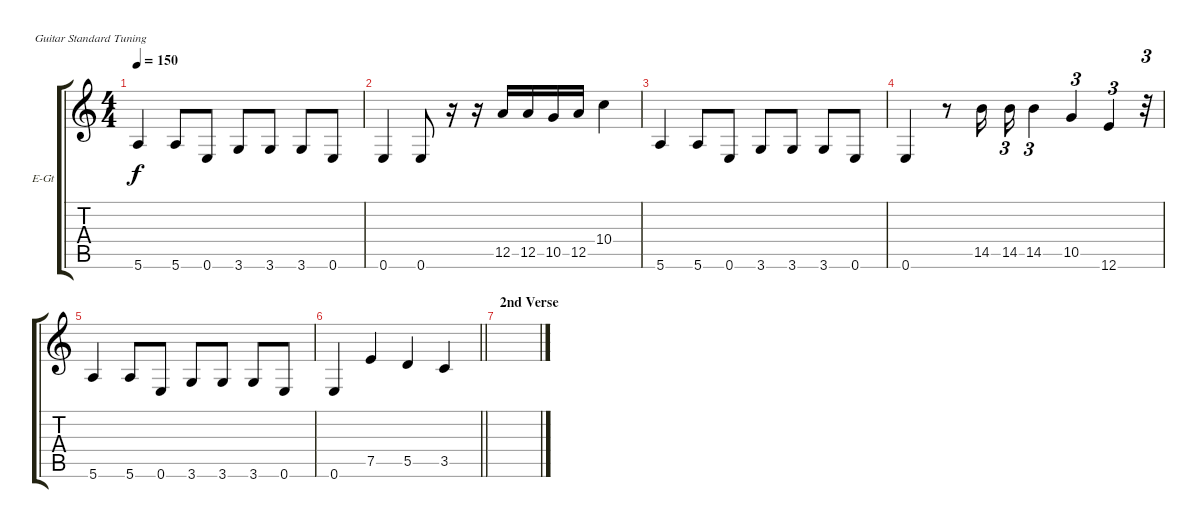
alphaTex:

\bracketExtendMode groupsimilarinstruments
\firstSystemTrackNameOrientation horizontal
\otherSystemsTrackNameOrientation horizontal
\track ("Alex Turner Distortion" "E-Gt") {instrument overdrivenguitar}
\staff {score tabs}
\tuning (E4 B3 G3 D3 A2 E2)
\ts (4 4)
\tempo 150
\clef g2
\ks c
5.6.4{dy f} 5.6.8 0.6.8 3.6.8 3.6.8 3.6.8 0.6.8 |
0.6.4 0.6.8 r.16 r.16 12.5.16 12.5.16 10.5.16 12.5.16 10.4.4 |
5.6.4 5.6.8 0.6.8 3.6.8 3.6.8 3.6.8 0.6.8 |
0.6.4 r.8 14.5.16 14.5.16{tu (3 2)} 14.5.4{tu (3 2)} 10.5.4{tu (3 2)} 12.6.4{tu (3 2)} r.32{tu (3 2)} |
5.6.4 5.6.8 0.6.8 3.6.8 3.6.8 3.6.8 0.6.8 |
\barLineRight lightlight
0.6.4 7.5.4 5.5.4 3.5.4 |
\section ("" "2nd Verse")
